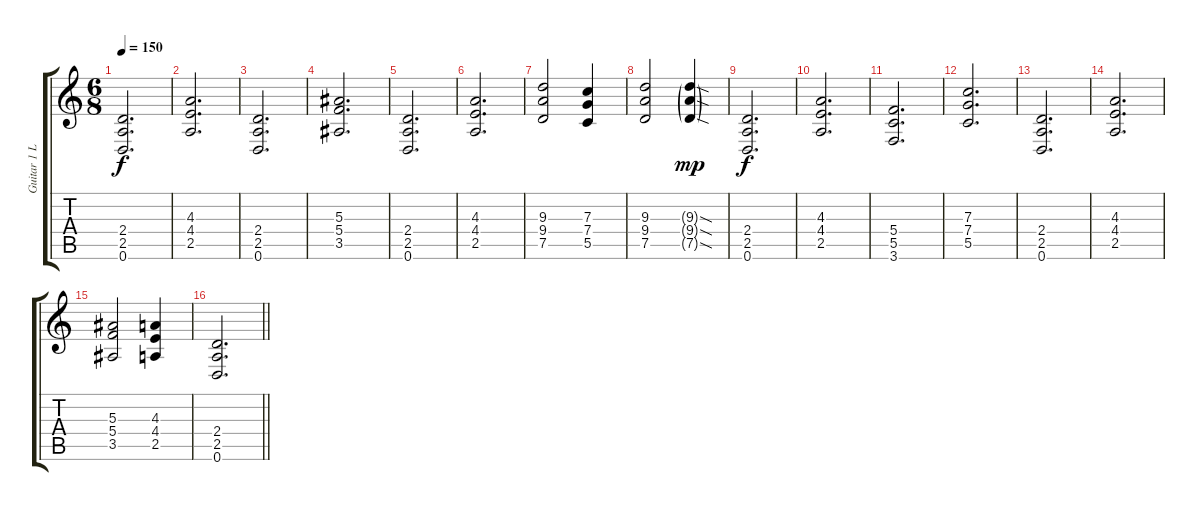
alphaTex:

\track ("Guitar 1 Left" "Guitar 1 L") {instrument distortionguitar}
\staff {score tabs}
\tuning (D4 A3 F3 C3 G2 D2) {hide}
\ts (6 8)
\tempo 150
\clef g2
\ks c
(2.4 2.5 0.6).2{d dy f} |
(4.3 4.4 2.5).2{d} |
(2.4 2.5 0.6).2{d} |
(5.3 5.4 3.5).2{d} |
(2.4 2.5 0.6).2{d} |
(4.3 4.4 2.5).2{d} |
(9.3 9.4 7.5).2 (7.3 7.4 5.5).4 |
(9.3 9.4 7.5).2 (9.3{sod g} 9.4{sod g} 7.5{sod g}).4{dy mp} |
(2.4 2.5 0.6).2{d dy f} |
(4.3 4.4 2.5).2{d} |
(5.4 5.5 3.6).2{d} |
(7.3 7.4 5.5).2{d} |
(2.4 2.5 0.6).2{d} |
(4.3 4.4 2.5).2{d} |
(5.3 5.4 3.5).2 (4.3 4.4 2.5).4 |
\barLineRight lightlight
(2.4 2.5 0.6).2{d}
